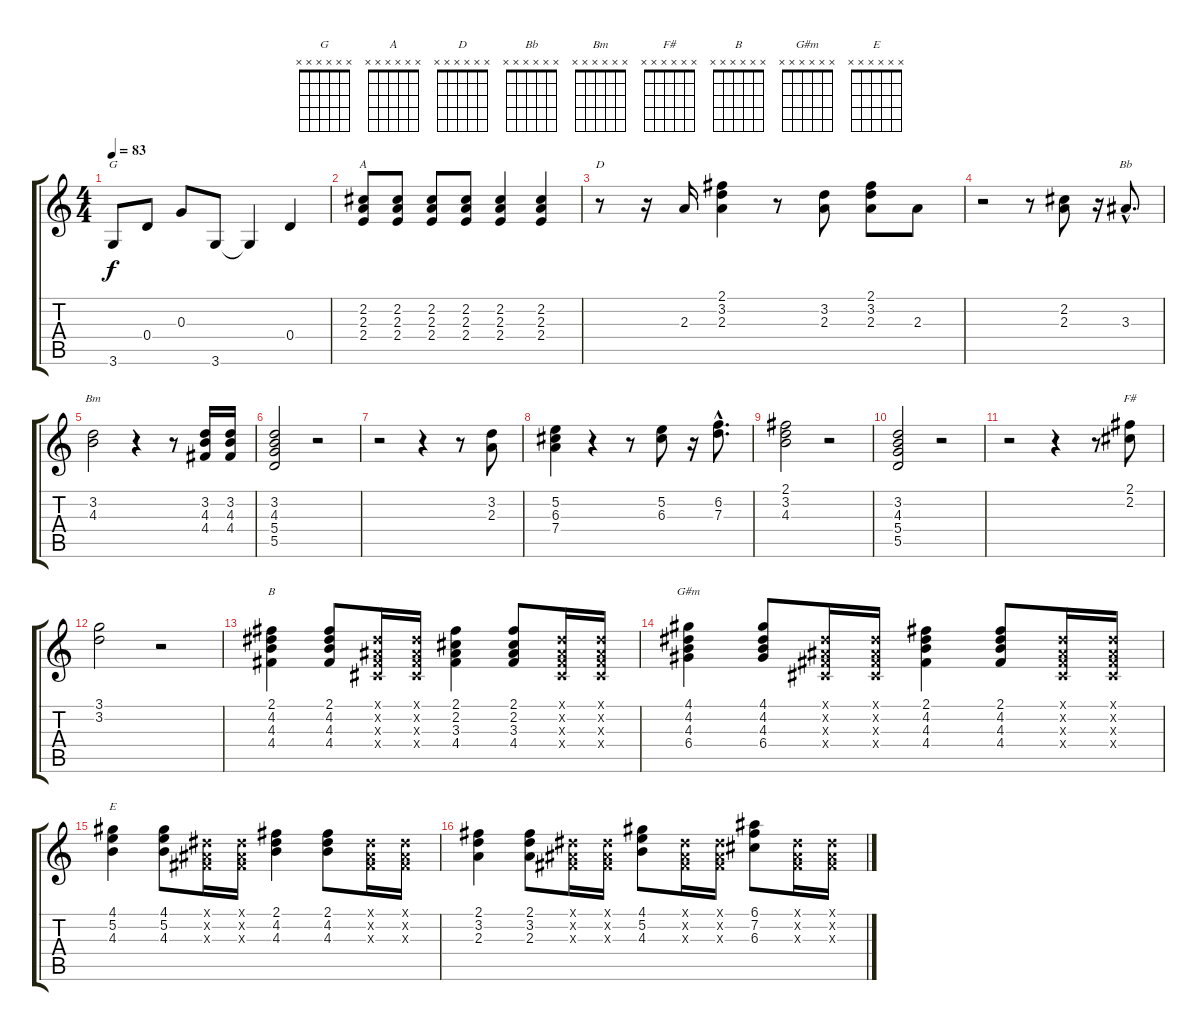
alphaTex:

\track "" {instrument acousticguitarsteel}
\staff {score tabs}
\tuning (E4 B3 G3 D3 A2 E2) {hide}
\chord ("G" x x x x x x) {firstfret 0}
\chord ("A" x x x x x x) {firstfret 0}
\chord ("D" x x x x x x) {firstfret 0}
\chord ("Bb" x x x x x x) {firstfret 0}
\chord ("Bm" x x x x x x) {firstfret 0}
\chord ("F#" x x x x x x) {firstfret 0}
\chord ("B" x x x x x x) {firstfret 0}
\chord ("G#m" x x x x x x) {firstfret 0}
\chord ("E" x x x x x x) {firstfret 0}
\ts (4 4)
\tempo 83
\clef g2
\ks c
3.6.8{ch "G" dy f} 0.4.8 0.3.8 3.6.8 3.6{t}.4 0.4.4 |
(2.2 2.3 2.4).8{ch "A"} (2.2 2.3 2.4).8 (2.2 2.3 2.4).8 (2.2 2.3 2.4).8 (2.2 2.3 2.4).4 (2.2 2.3 2.4).4 |
r.8{ch "D"} r.16 2.3.16 (2.1 3.2 2.3).4 r.8 (3.2 2.3).8 (2.1 3.2 2.3).8 2.3.8 |
r.2 r.8 (2.2 2.3).8 r.16 3.3{hac}.8{d ch "Bb"} |
(3.2 4.3).2{ch "Bm"} r.4 r.8 (3.2 4.3 4.4).16 (3.2 4.3 4.4).16 |
(3.2 4.3 5.4 5.5).2 r.2 |
r.2 r.4 r.8 (3.2 2.3).8 |
(5.2 6.3 7.4).4 r.4 r.8 (5.2 6.3).8 r.16 (6.2{hac} 7.3{hac}).8{d} |
(2.1 3.2 4.3).2 r.2 |
(3.2 4.3 5.4 5.5).2 r.2 |
r.2 r.4 r.8 (2.1 2.2).8{ch "F#"} |
(3.1 3.2).2 r.2 |
(2.1 4.2 4.3 4.4).4{ch "B"} (2.1 4.2 4.3 4.4).8 (-1.1{x} -1.2{x} -1.3{x} -1.4{x}).16 (-1.1{x} -1.2{x} -1.3{x} -1.4{x}).16 (2.1 2.2 3.3 4.4).4 (2.1 2.2 3.3 4.4).8 (-1.1{x} -1.2{x} -1.3{x} -1.4{x}).16 (-1.1{x} -1.2{x} -1.3{x} -1.4{x}).16 |
(4.1 4.2 4.3 6.4).4{ch "G#m"} (4.1 4.2 4.3 6.4).8 (-1.1{x} -1.2{x} -1.3{x} -1.4{x}).16 (-1.1{x} -1.2{x} -1.3{x} -1.4{x}).16 (2.1 4.2 4.3 4.4).4 (2.1 4.2 4.3 4.4).8 (-1.1{x} -1.2{x} -1.3{x} -1.4{x}).16 (-1.1{x} -1.2{x} -1.3{x} -1.4{x}).16 |
(4.1 5.2 4.3).4{ch "E"} (4.1 5.2 4.3).8 (-1.1{x} -1.2{x} -1.3{x}).16 (-1.1{x} -1.2{x} -1.3{x}).16 (2.1 4.2 4.3).4 (2.1 4.2 4.3).8 (-1.1{x} -1.2{x} -1.3{x}).16 (-1.1{x} -1.2{x} -1.3{x}).16 |
(2.1 3.2 2.3).4 (2.1 3.2 2.3).8 (-1.1{x} -1.2{x} -1.3{x}).16 (-1.1{x} -1.2{x} -1.3{x}).16 (4.1 5.2 4.3).8 (-1.1{x} -1.2{x} -1.3{x}).16 (-1.1{x} -1.2{x} -1.3{x}).16 (6.1 7.2 6.3).8 (-1.1{x} -1.2{x} -1.3{x}).16 (-1.1{x} -1.2{x} -1.3{x}).16
